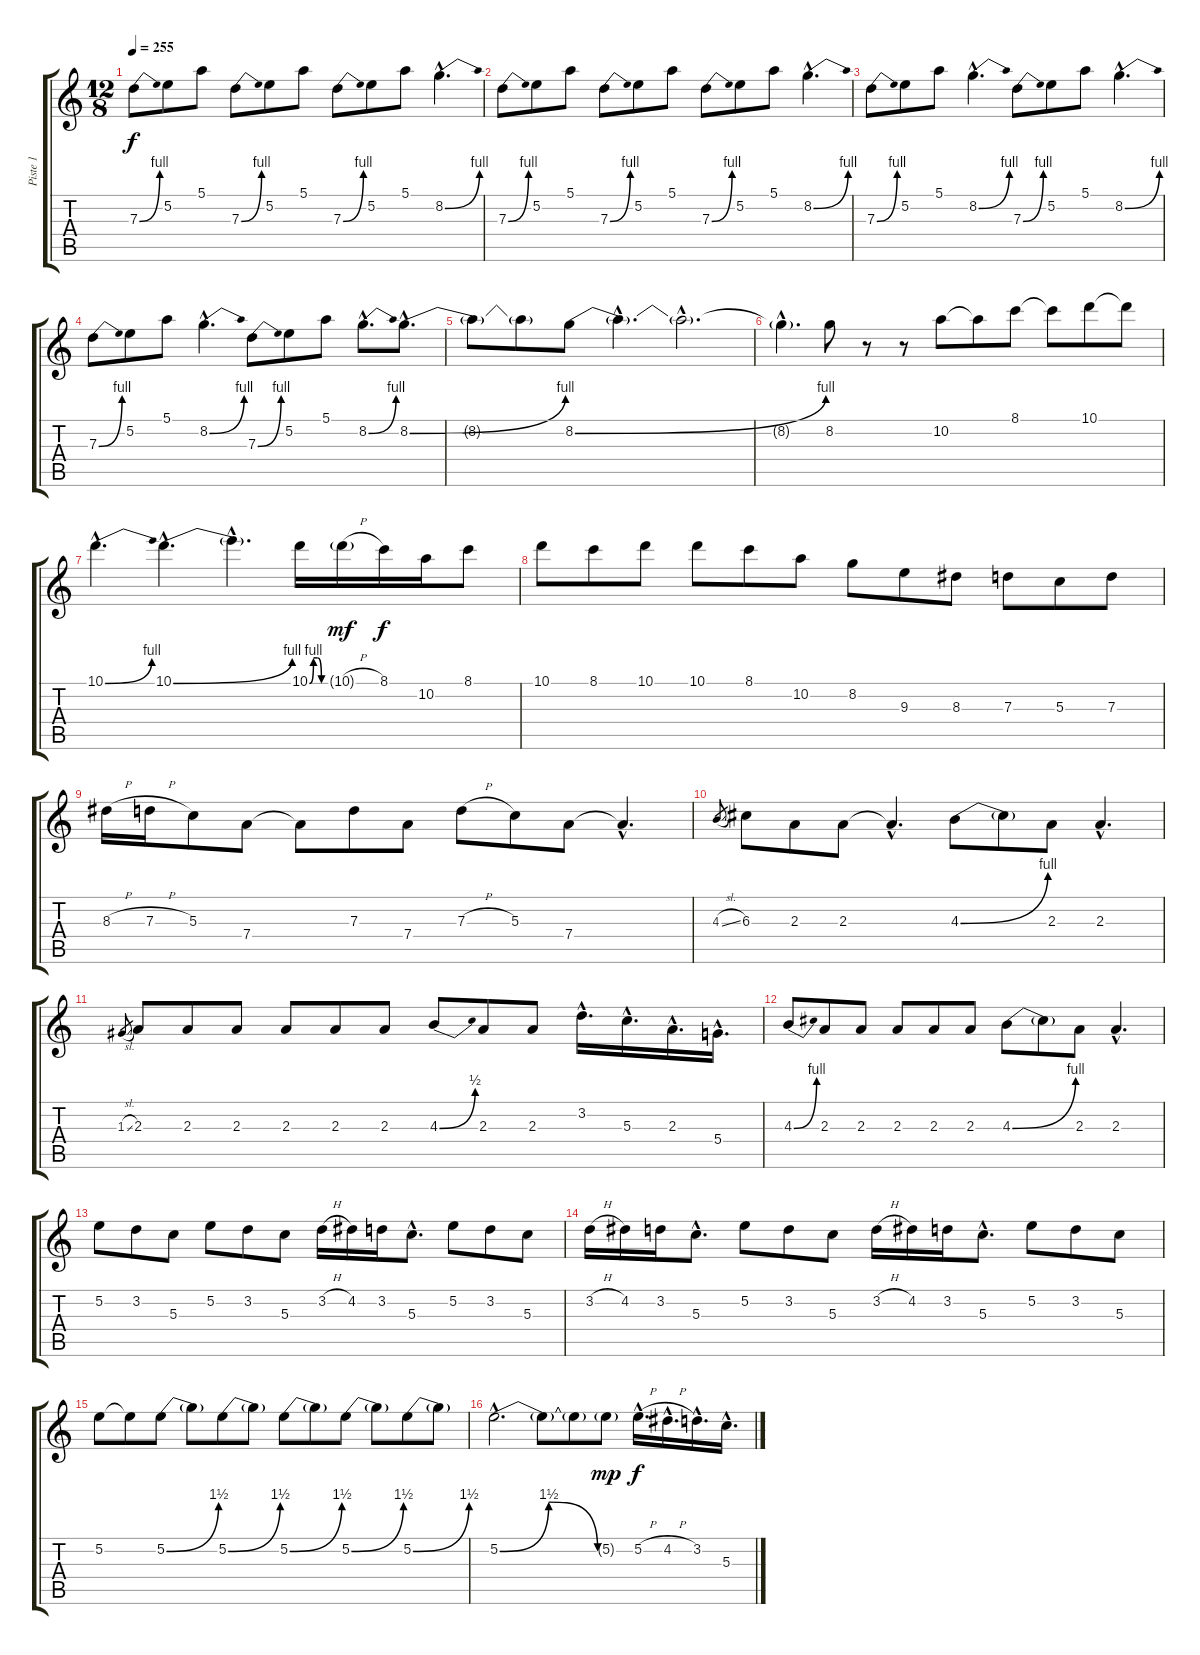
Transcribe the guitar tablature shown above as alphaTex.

\track ("Piste 1" "Piste 1") {instrument overdrivenguitar}
\staff {score tabs}
\tuning (E4 B3 G3 D3 A2 E2) {hide}
\ts (12 8)
\tempo 255
\clef g2
\ks c
7.3{be (bend 0 0 60 4)}.8{dy f} 5.2.8 5.1.8 7.3{be (bend 0 0 60 4)}.8 5.2.8 5.1.8 7.3{be (bend 0 0 60 4)}.8 5.2.8 5.1.8 8.2{be (bend 0 0 60 4) hac}.4{d} |
7.3{be (bend 0 0 60 4)}.8 5.2.8 5.1.8 7.3{be (bend 0 0 60 4)}.8 5.2.8 5.1.8 7.3{be (bend 0 0 60 4)}.8 5.2.8 5.1.8 8.2{be (bend 0 0 60 4) hac}.4{d} |
7.3{be (bend 0 0 60 4)}.8 5.2.8 5.1.8 8.2{be (bend 0 0 60 4) hac}.4{d} 7.3{be (bend 0 0 60 4)}.8 5.2.8 5.1.8 8.2{be (bend 0 0 60 4) hac}.4{d} |
7.3{be (bend 0 0 60 4)}.8 5.2.8 5.1.8 8.2{be (bend 0 0 60 4) hac}.4{d} 7.3{be (bend 0 0 60 4)}.8 5.2.8 5.1.8 8.2{be (bend 0 0 60 4) hac}.8{d} 8.2{be (bend 0 0 60 4) hac}.8{d} |
8.2{t}.8 8.2{t}.8 8.2{be (bend 0 0 60 4)}.8 8.2{hac t}.4{d} 8.2{hac t}.2{d} |
8.2{hac t}.4{d} 8.2.8 r.8 r.8 10.2.8 10.2{t}.8 8.1.8 8.1{t}.8 10.1.8 10.1{t}.8 |
10.1{be (bend 0 0 60 4) hac}.4{d} 10.1{be (bend 0 0 60 4) hac}.4{d} 10.1{hac t}.4{d} 10.1{be (custom 0 0 15 4 30 4 45 0 60 0)}.16 10.1{h g}.16{dy mf} 8.1.16{dy f} 10.2.16 8.1.8 |
10.1.8 8.1.8 10.1.8 10.1.8 8.1.8 10.2.8 8.2.8 9.3.8 8.3.8 7.3.8 5.3.8 7.3.8 |
8.3{h}.16 7.3{h}.16 5.3.8 7.4.8 7.4{t}.8 7.3.8 7.4.8 7.3{h}.8 5.3.8 7.4.8 7.4{hac t}.4{d} |
4.3{sl}.8{gr} 6.3.8 2.3.8 2.3.8 2.3{hac t}.4{d} 4.3{be (bend 0 0 60 4)}.8 4.3{t}.8 2.3.8 2.3{hac}.4{d} |
1.3{sl}.8{gr} 2.3.8 2.3.8 2.3.8 2.3.8 2.3.8 2.3.8 4.3{be (bend 0 0 60 2)}.8 2.3.8 2.3.8 3.2{hac}.16{d} 5.3{hac}.16{d} 2.3{hac}.16{d} 5.4{hac}.16{d} |
4.3{be (bend 0 0 60 4)}.8 2.3.8 2.3.8 2.3.8 2.3.8 2.3.8 4.3{be (bend 0 0 60 4)}.8 4.3{t}.8 2.3.8 2.3{hac}.4{d} |
5.2.8 3.2.8 5.3.8 5.2.8 3.2.8 5.3.8 3.2{h}.16 4.2.16 3.2.16 5.3{hac}.8{d} 5.2.8 3.2.8 5.3.8 |
3.2{h}.16 4.2.16 3.2.16 5.3{hac}.8{d} 5.2.8 3.2.8 5.3.8 3.2{h}.16 4.2.16 3.2.16 5.3{hac}.8{d} 5.2.8 3.2.8 5.3.8 |
5.2.8 5.2{t}.8 5.2{be (bend 0 0 60 6)}.8 5.2{t}.8 5.2{be (bend 0 0 60 6)}.8 5.2{t}.8 5.2{be (bend 0 0 60 6)}.8 5.2{t}.8 5.2{be (bend 0 0 60 6)}.8 5.2{t}.8 5.2{be (bend 0 0 60 6)}.8 5.2{t}.8 |
5.2{be (bendrelease 0 0 8 6 45 6 60 0) hac}.2{d} 5.2{t}.8 5.2{t}.8 5.2{g}.8{dy mp} 5.2{h hac}.16{d dy f} 4.2{h hac}.16{d} 3.2{hac}.16{d} 5.3{hac}.16{d}
